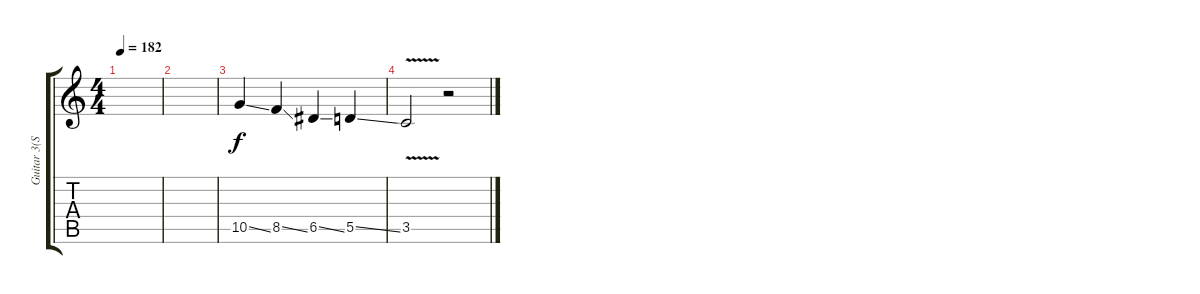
\track ("Guitar 3(Solo)" "Guitar 3(S") {instrument overdrivenguitar}
\staff {score tabs}
\tuning (E4 B3 G3 D3 A2 D2) {hide}
\ts (4 4)
\tempo 182
\clef g2
\ks c
|
|
10.5{ss}.4{volume 16 instrument lead1square} 8.5{ss}.4 6.5{ss}.4 5.5{ss}.4 |
3.5{v}.2 r.2
